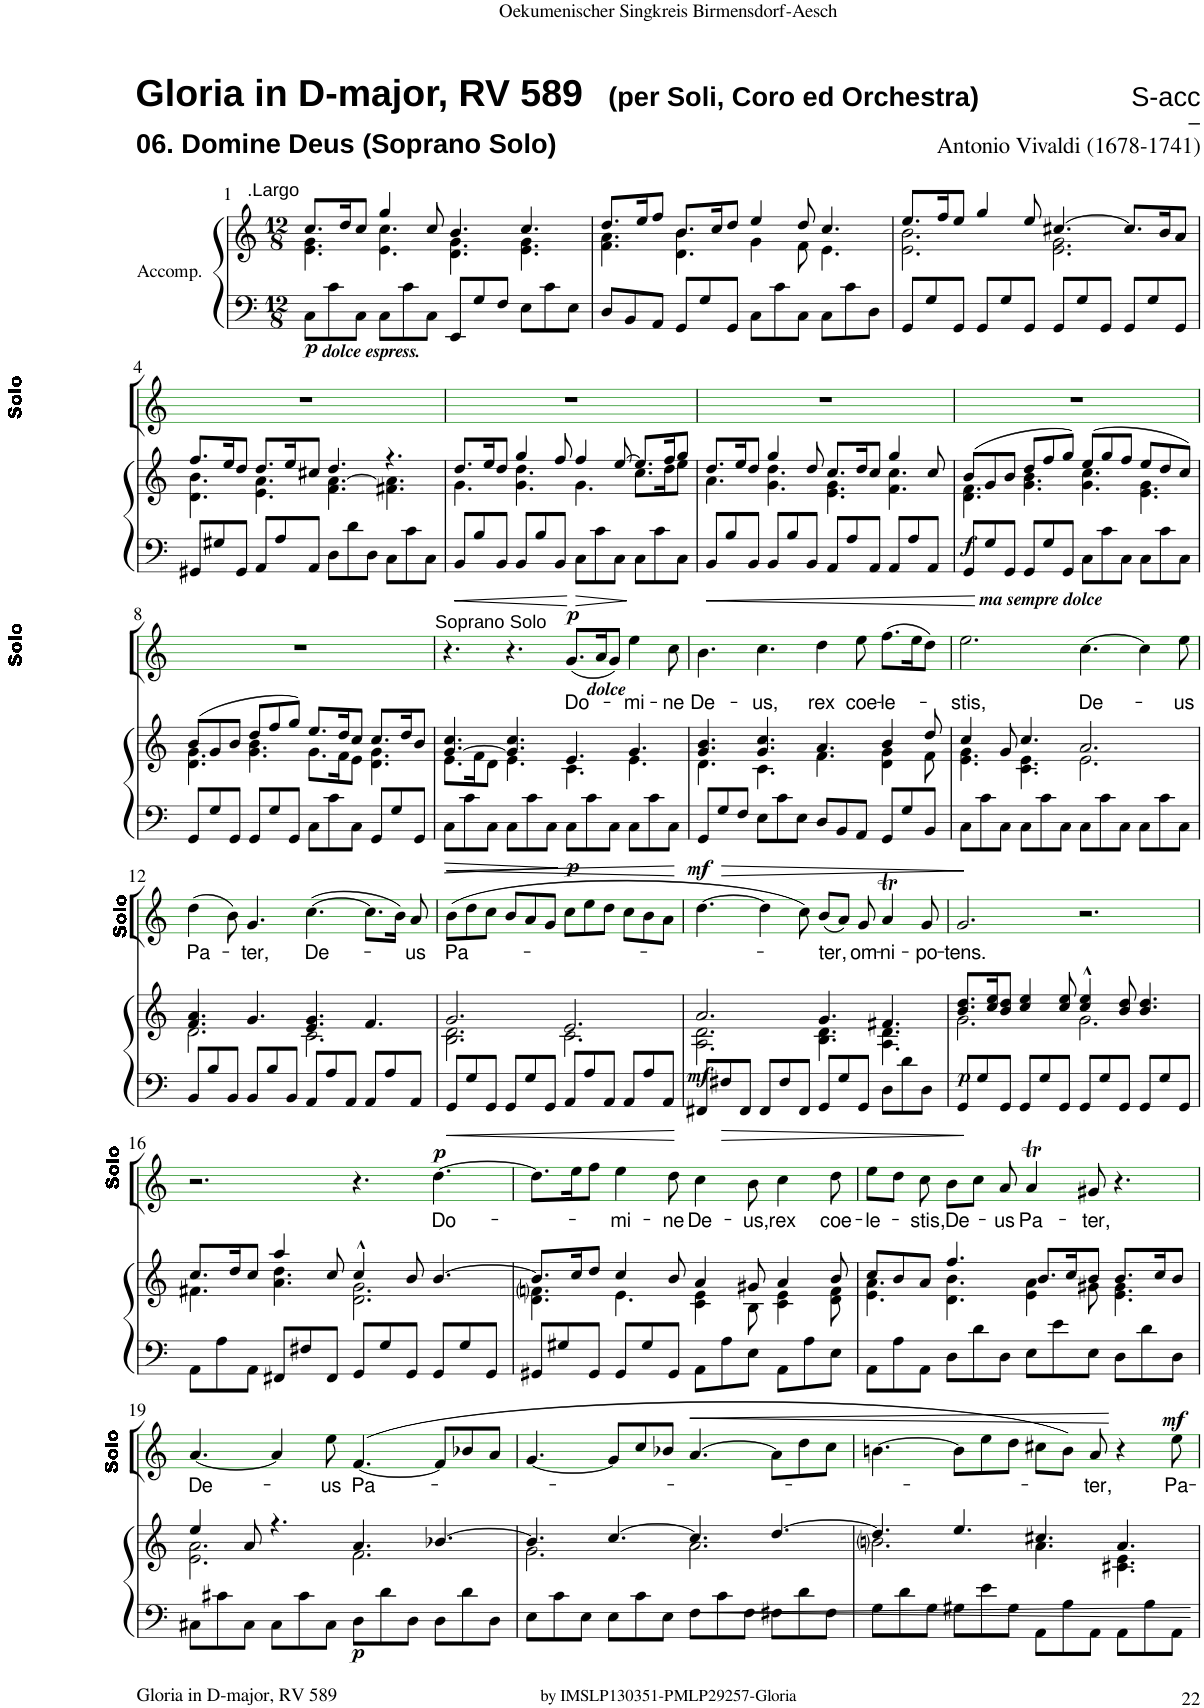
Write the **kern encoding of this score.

**kern	**kern	**dynam	**kern	**text	**dynam
*part2	*part2	*part2	*part1	*part1	*part1
*staff3	*staff2	*staff2/3	*staff1	*staff1	*staff1
*I"Accomp.	*	*	*I"Soprano 1 Solo	*	*
!!LO:PB:g=z
*	*	*	*stria5	*	*
*clefF4	*clefG2	*	*clefG2	*	*
*k[]	*k[]	*	*k[]	*	*
*M12/8	*M12/8	*	*M12/8	*	*
=1	=1	=1	=1	=1	=1
*	*^	*	*	*	*
!	!	!	!	!LO:TX:a:t=.Largo	!	!
!LO:TX:b:Bi:t=dolce espress.	!	!	!	!	!	!
!	!	!	!LO:DY:b=2	!	!	!
8C\L	8.cc/L	4.e\ 4.g\	p	1.r	.	.
8c\	.	.	.	.	.	.
.	16dd/K	.	.	.	.	.
8C\J	8cc/J	.	.	.	.	.
8C\L	4gg/	4.e\ 4.cc\	.	.	.	.
8c\	.	.	.	.	.	.
8C\J	8cc/	.	.	.	.	.
8EE/L	4.b/	4.d\ 4.g\	.	.	.	.
8G/	.	.	.	.	.	.
8F/J	.	.	.	.	.	.
8E\L	4.cc/	4.e\ 4.g\	.	.	.	.
8c\	.	.	.	.	.	.
8E\J	.	.	.	.	.	.
=2	=2	=2	=2	=2	=2	=2
8D/L	8.dd/L	4.f\ 4.a\	.	1.r	.	.
8BB/	.	.	.	.	.	.
.	16ee/K	.	.	.	.	.
8AA/J	8ff/J	.	.	.	.	.
8GG/L	8.b/L	4.d\ 4.b\	.	.	.	.
8G/	.	.	.	.	.	.
.	16cc/K	.	.	.	.	.
8GG/J	8dd/J	.	.	.	.	.
8C\L	4ee/	4g\	.	.	.	.
8c\	.	.	.	.	.	.
8C\J	8dd/	8f\	.	.	.	.
8C\L	4.cc/	4.e\	.	.	.	.
8c\	.	.	.	.	.	.
8D\J	.	.	.	.	.	.
=3	=3	=3	=3	=3	=3	=3
8GG/L	8.ee/L	2.e\ 2.b\	.	1.r	.	.
8G/	.	.	.	.	.	.
.	16ff/K	.	.	.	.	.
8GG/J	8ee/J	.	.	.	.	.
8GG/L	4gg/	.	.	.	.	.
8G/	.	.	.	.	.	.
8GG/J	8ee/	.	.	.	.	.
8GG/L	[4.cc#X/	2.e\ 2.g\	.	.	.	.
8G/	.	.	.	.	.	.
8GG/J	.	.	.	.	.	.
8GG/L	8.cc#/L]	.	.	.	.	.
8G/	.	.	.	.	.	.
.	16b/K	.	.	.	.	.
8GG/J	8a/J	.	.	.	.	.
!!LO:LB:g=z
=4	=4	=4	=4	=4	=4	=4
8GG#X/L	8.ff/L	4.d\ 4.b\	.	1.r	.	.
8G#X/	.	.	.	.	.	.
.	16ee/K	.	.	.	.	.
8GG#/J	8dd/J	.	.	.	.	.
8AA/L	8.dd/L	4.e\ 4.a\	.	.	.	.
8A/	.	.	.	.	.	.
.	16ee/K	.	.	.	.	.
8AA/J	8cc#X/J	.	.	.	.	.
8D\L	4.dd/	4.f\ [>4.a\	.	.	.	.
8d\	.	.	.	.	.	.
8D\J	.	.	.	.	.	.
8C\L	4.r	4.f#X\ 4.a\]	.	.	.	.
8c\	.	.	.	.	.	.
8C\J	.	.	.	.	.	.
=5	=5	=5	=5	=5	=5	=5
8BB/L	8.dd/L	4.g\	.	1.r	.	.
8B/	.	.	.	.	.	.
.	16ee/K	.	.	.	.	.
8BB/J	8dd/J	.	.	.	.	.
8BB/L	4gg/	4.g\ 4.dd\	.	.	.	.
8B/	.	.	.	.	.	.
8BB/J	8ff/	.	.	.	.	.
8C\L	4ff/	4.g\	.	.	.	.
8c\	.	.	.	.	.	.
8C\J	[8ee/	.	.	.	.	.
8C\L	8.ee/L]	8.cc\L	.	.	.	.
8c\	.	.	.	.	.	.
.	16ff/K	16dd\K	.	.	.	.
8C\J	8gg/J	8ee\J	.	.	.	.
=6	=6	=6	=6	=6	=6	=6
8BB/L	8.dd/L	4.a\	.	1.r	.	.
8B/	.	.	.	.	.	.
.	16ee/K	.	.	.	.	.
8BB/J	8dd/J	.	.	.	.	.
8BB/L	4gg/	4.g\ 4.dd\	.	.	.	.
8B/	.	.	.	.	.	.
8BB/J	8dd/	.	.	.	.	.
8AA/L	8.cc/L	4.e\ 4.g\	.	.	.	.
8A/	.	.	.	.	.	.
.	16dd/K	.	.	.	.	.
8AA/J	8cc/J	.	.	.	.	.
8AA/L	4gg/	4.f\ 4.cc\	.	.	.	.
8A/	.	.	.	.	.	.
8AA/J	8cc/	.	.	.	.	.
=7	=7	=7	=7	=7	=7	=7
!LO:TX:b:Bi:t=ma sempre dolce	!	!	!	!	!	!
!	!	!	!LO:DY:b=2	!	!	!
8GG/L	(8b/L	4.d\ 4.f\	f	1.r	.	.
8G/	8g/	.	.	.	.	.
8GG/J	8b/J	.	.	.	.	.
8GG/L	8dd/L	4.g\ 4.b\	.	.	.	.
8G/	8ff/	.	.	.	.	.
8GG/J	8gg/J)	.	.	.	.	.
8C\L	(8ee/L	4.g\ 4.cc\	.	.	.	.
8c\	8gg/	.	.	.	.	.
8C\J	8ff/J	.	.	.	.	.
8C\L	8ee/L	4.e\ 4.g\	.	.	.	.
8c\	8dd/	.	.	.	.	.
8C\J	8cc/J)	.	.	.	.	.
!!LO:LB:g=z
=8	=8	=8	=8	=8	=8	=8
8GG/L	(8b/L	4.d\ 4.g\	.	1.r	.	.
8G/	8g/	.	.	.	.	.
8GG/J	8b/J	.	.	.	.	.
8GG/L	8dd/L	4.g\ 4.b\	.	.	.	.
8G/	8ff/	.	.	.	.	.
8GG/J	8gg/J)	.	.	.	.	.
8C\L	8.ee/L	8.g\L	.	.	.	.
8c\	.	.	.	.	.	.
.	16dd/K	16f\K	.	.	.	.
8C\J	8cc/J	8e\J	.	.	.	.
8GG/L	8.cc/L	4.d\ 4.g\	.	.	.	.
8G/	.	.	.	.	.	.
.	16dd/K	.	.	.	.	.
8GG/J	8b/J	.	.	.	.	.
=9	=9	=9	=9	=9	=9	=9
!	!	!	!	!LO:TX:a:t=Soprano Solo	!	!
8C\L	[4.g/ 4.cc/	8.e\L	.	4.r	.	.
8c\	.	.	.	.	.	.
.	.	16f\K	.	.	.	.
8C\J	.	8d\J	.	.	.	.
8C\L	4.g/] 4.cc/	4.e\	.	4.r	.	.
8c\	.	.	.	.	.	.
8C\J	.	.	.	.	.	.
!	!	!	!	!LO:TX:b:Bi:t=dolce	!	!
!	!	!	!LO:DY:b=2	!	!LO:LY:b	!LO:DY:a
8C\L	4.e/	4.c\	p	(8.g/L	Do-	p
8c\	.	.	.	.	.	.
.	.	.	.	16a/K	.	.
8C\J	.	.	.	8g/J)	.	.
!	!	!	!	!	!LO:LY:b	!
8C\L	4.g/	4.e\	.	4ee\	mi-	.
8c\	.	.	.	.	.	.
!	!	!	!	!	!LO:LY:b	!
8C\J	.	.	.	8cc\	-ne	.
=10	=10	=10	=10	=10	=10	=10
!	!	!	!	!	!LO:LY:b	!
8GG/L	4.g/ 4.b/	4.d\	.	4.b\	De-	.
8G/	.	.	.	.	.	.
8F/J	.	.	.	.	.	.
!	!	!	!	!	!LO:LY:b	!
8E\L	4.g/ 4.cc/	4.c\	.	4.cc\	-us,	.
8c\	.	.	.	.	.	.
8E\J	.	.	.	.	.	.
!	!	!	!	!	!LO:LY:b	!
8D/L	4.a/	4.f\	.	4dd\	rex	.
8BB/	.	.	.	.	.	.
!	!	!	!	!	!LO:LY:b	!
8AA/J	.	.	.	8ee\	coe-	.
!	!	!	!	!	!LO:LY:b	!
8GG/L	4b/	4d\ 4g\	.	(8.ff\L	-le-	.
8G/	.	.	.	.	.	.
.	.	.	.	16ee\K	.	.
8BB/J	8dd/	8f\	.	8dd\J)	.	.
=11	=11	=11	=11	=11	=11	=11
!	!	!	!	!	!LO:LY:b	!
8C\L	4cc/	4.e\ 4.g\	.	2.ee\	-stis,	.
8c\	.	.	.	.	.	.
8C\J	8g/	.	.	.	.	.
8C\L	4.cc/	4.c\ 4.e\	.	.	.	.
8c\	.	.	.	.	.	.
8C\J	.	.	.	.	.	.
!	!	!	!	!	!LO:LY:b	!
8C\L	2.a/	2.e\	.	[4.cc\	De-	.
8c\	.	.	.	.	.	.
8C\J	.	.	.	.	.	.
8C\L	.	.	.	4cc\]	.	.
8c\	.	.	.	.	.	.
!	!	!	!	!	!LO:LY:b	!
8C\J	.	.	.	8ee\	us	.
!!LO:LB:g=z
=12	=12	=12	=12	=12	=12	=12
!	!	!	!	!	!LO:LY:b	!
8BB/L	4.f/ 4.a/	2.d\	.	(4dd\	Pa-	.
8B/	.	.	.	.	.	.
8BB/J	.	.	.	8b\)	.	.
!	!	!	!	!	!LO:LY:b	!
8BB/L	4.g/	.	.	4.g/	ter,	.
8B/	.	.	.	.	.	.
8BB/J	.	.	.	.	.	.
!	!	!	!	!	!LO:LY:b	!
8AA/L	4.e/ 4.g/	2.c\	.	([4.cc\	De-	.
8A/	.	.	.	.	.	.
8AA/J	.	.	.	.	.	.
8AA/L	4.f/	.	.	8.cc\L]	.	.
8A/	.	.	.	.	.	.
.	.	.	.	16b\Jk)	.	.
!	!	!	!	!	!LO:LY:b	!
8AA/J	.	.	.	8a/	us	.
=13	=13	=13	=13	=13	=13	=13
!	!	!	!	!	!LO:LY:b	!LO:HP:b
8GG/L	2.g/	2.B\ 2.d\	.	(8b\L	Pa-	<
8G/	.	.	.	8dd\	.	.
8GG/J	.	.	.	8cc\J	.	.
8GG/L	.	.	.	8b/L	.	.
8G/	.	.	.	8a/	.	.
8GG/J	.	.	.	8g/J	.	.
8AA/L	2.e/	2.c\	.	8cc\L	.	.
8A/	.	.	.	8ee\	.	.
8AA/J	.	.	.	8dd\J	.	.
8AA/L	.	.	.	8cc\L	.	.
8A/	.	.	.	8b\	.	.
8AA/J	.	.	.	8a\J	.	.
*	*v	*v	*	*	*	*
.	.	.	.	.	[
=14	=14	=14	=14	=14	=14
*	*^	*	*	*	*
!	!	!	!LO:DY:b=2	!	!	!LO:HP:b
!	!	!	!	!	!	!LO:DY:n=1:a
8FF#X/L	2.a/	2.A\ 2.d\	mf	[4.dd\	.	> mf
8F#X/	.	.	.	.	.	.
8FF#/J	.	.	.	.	.	.
8FF#/L	.	.	.	4dd\]	.	.
8F#/	.	.	.	.	.	.
8FF#/J	.	.	.	8cc\)	.	.
!	!	!	!	!	!LO:LY:b	!
8GG/L	4.g/	4.B\ 4.d\	.	(8b/L	ter,	.
8G/	.	.	.	8a/J)	.	.
!	!	!	!	!	!LO:LY:b	!
8GG/J	.	.	.	8g/	om-	.
!	!	!	!	!	!LO:LY:b	!
8D\L	4.f#X/	4.A\ 4.d\	.	4aT/	-ni-	.
8d\	.	.	.	.	.	.
!	!	!	!	!	!LO:LY:b	!
8D\J	.	.	.	8g/	-po-	.
*	*v	*v	*	*	*	*
.	.	.	.	.	]
=15	=15	=15	=15	=15	=15
*	*^	*	*	*	*
!	!	!	!LO:DY:b=2	!	!LO:LY:b	!
8GG/L	8.b/ 8.dd/L	2.g\	p	2.g/	-tens.	.
8G/	.	.	.	.	.	.
.	16cc/ 16ee/K	.	.	.	.	.
8GG/J	8b/ 8dd/J	.	.	.	.	.
8GG/L	4cc/ 4ee/	.	.	.	.	.
8G/	.	.	.	.	.	.
8GG/J	8cc/ 8ee/	.	.	.	.	.
8GG/L	4cc/^^ 4ee/^^	2.g\	.	2.r	.	.
8G/	.	.	.	.	.	.
8GG/J	8b/ 8dd/	.	.	.	.	.
8GG/L	4.b/ 4.dd/	.	.	.	.	.
8G/	.	.	.	.	.	.
8GG/J	.	.	.	.	.	.
!!LO:LB:g=z
=16	=16	=16	=16	=16	=16	=16
8AA\L	8.cc/L	4.f#X\	.	2.r	.	.
8A\	.	.	.	.	.	.
.	16dd/K	.	.	.	.	.
8AA\J	8cc/J	.	.	.	.	.
8FF#X/L	4aa/	4.a\ 4.dd\	.	.	.	.
8F#X/	.	.	.	.	.	.
8FF#/J	8cc/	.	.	.	.	.
8GG/L	4cc^^/	2.d\ 2.g\	.	4.r	.	.
8G/	.	.	.	.	.	.
8GG/J	8b/	.	.	.	.	.
!	!	!	!	!	!LO:LY:b	!LO:DY:a
8GG/L	[4.b/	.	.	[4.dd\	Do-	p
8G/	.	.	.	.	.	.
8GG/J	.	.	.	.	.	.
=17	=17	=17	=17	=17	=17	=17
8GG#X/L	8.b/L]	4.d\ 4.fni\	.	8.dd\L]	.	.
8G#X/	.	.	.	.	.	.
.	16cc/K	.	.	16ee\K	.	.
8GG#/J	8dd/J	.	.	8ff\J	.	.
!	!	!	!	!	!LO:LY:b	!
8GG#/L	4cc/	4.e\	.	4ee\	-mi-	.
8G#/	.	.	.	.	.	.
!	!	!	!	!	!LO:LY:b	!
8GG#/J	8b/	.	.	8dd\	-ne	.
!	!	!	!	!	!LO:LY:b	!
8AA\L	4a/	4c\ 4e\	.	4cc\	De-	.
8A\	.	.	.	.	.	.
!	!	!	!	!	!LO:LY:b	!
8E\J	8g#X/	8B\	.	8b\	-us,	.
!	!	!	!	!	!LO:LY:b	!
8AA\L	4a/	4c\ 4e\	.	4cc\	rex	.
8A\	.	.	.	.	.	.
!	!	!	!	!	!LO:LY:b	!
8E\J	8b/	8d\ 8f\	.	8dd\	coe-	.
=18	=18	=18	=18	=18	=18	=18
!	!	!	!	!	!LO:LY:b	!
8AA\L	8cc/L	4.e\ 4.a\	.	8ee\L	-le-	.
8A\	8b/	.	.	8dd\J	.	.
!	!	!	!	!	!LO:LY:b	!
8AA\J	8a/J	.	.	8cc\	stis,	.
!	!	!	!	!	!LO:LY:b	!
8D\L	4.ff/	4.d\ 4.b\	.	8b\L	De-	.
8d\	.	.	.	8cc\J	.	.
!	!	!	!	!	!LO:LY:b	!
8D\J	.	.	.	8a/	us	.
!	!	!	!	!	!LO:LY:b	!
8E\L	8.b/L	4e\ 4a\	.	4aT/	Pa-	.
8e\	.	.	.	.	.	.
.	16cc/K	.	.	.	.	.
!	!	!	!	!	!LO:LY:b	!
8E\J	8b/J	8g#X\	.	8g#X/	-ter,	.
8D\L	8.b/L	4.e\ 4.g#\	.	4.r	.	.
8d\	.	.	.	.	.	.
.	16cc/K	.	.	.	.	.
8D\J	8b/J	.	.	.	.	.
!!LO:LB:g=z
=19	=19	=19	=19	=19	=19	=19
!	!	!	!	!	!LO:LY:b	!
8C#X\L	4ee/	2.e\ 2.a\	.	[4.a/	De-	.
8c#X\	.	.	.	.	.	.
8C#\J	8a/	.	.	.	.	.
8C#\L	4.r	.	.	4a/]	.	.
8c#\	.	.	.	.	.	.
!	!	!	!	!	!LO:LY:b	!
8C#\J	.	.	.	8ee\	us	.
!	!	!	!LO:DY:b=2	!	!LO:LY:b	!
8D\L	4.a/	2.f\	p	([4.f/	Pa-	.
8d\	.	.	.	.	.	.
8D\J	.	.	.	.	.	.
8D\L	[4.b-X/	.	.	8f/L]	.	.
8d\	.	.	.	8b-X/	.	.
8D\J	.	.	.	8a/J	.	.
=20	=20	=20	=20	=20	=20	=20
8E\L	4.b-/]	2.g\	.	[4.g/	.	.
8c\	.	.	.	.	.	.
8E\J	.	.	.	.	.	.
8E\L	[4.cc/	.	.	8g/L]	.	.
8c\	.	.	.	8cc/	.	.
8E\J	.	.	.	8b-X/J	.	.
!	!	!	!	!	!	!LO:HP:b
8F\L	4.cc/]	2.a\	.	[4.a/	.	<
8c\	.	.	.	.	.	.
8F\J	.	.	.	.	.	.
8F#X\L	[4.dd/	.	.	8a\L]	.	.
8d\	.	.	.	8dd\	.	.
8F#\J	.	.	.	8cc\J	.	.
=21	=21	=21	=21	=21	=21	=21
8G\L	4.dd/]	2.bni\	.	[4.bn\	.	.
8d\	.	.	.	.	.	.
8G\J	.	.	.	.	.	.
8G#X\L	4.ee/	.	.	8b\L]	.	.
8e\	.	.	.	8ee\	.	.
8G#\J	.	.	.	8dd\J	.	.
8AA\L	4.cc#X/	4.a\	.	8cc#X\L	.	.
8A\	.	.	.	8b\J)	.	.
!	!	!	!	!	!LO:LY:b	!
8AA\J	.	.	.	8a/	ter,	.
8AA\L	4.a/	4.c#X\ 4.e\	.	4r	.	[
8A\	.	.	.	.	.	.
!	!	!	!	!	!LO:LY:b	!LO:DY:a
8AA\J	.	.	.	8ee\	Pa-	mf
*	*v	*v	*	*	*	*
=	=	=	=	=	=
*-	*-	*-	*-	*-	*-
